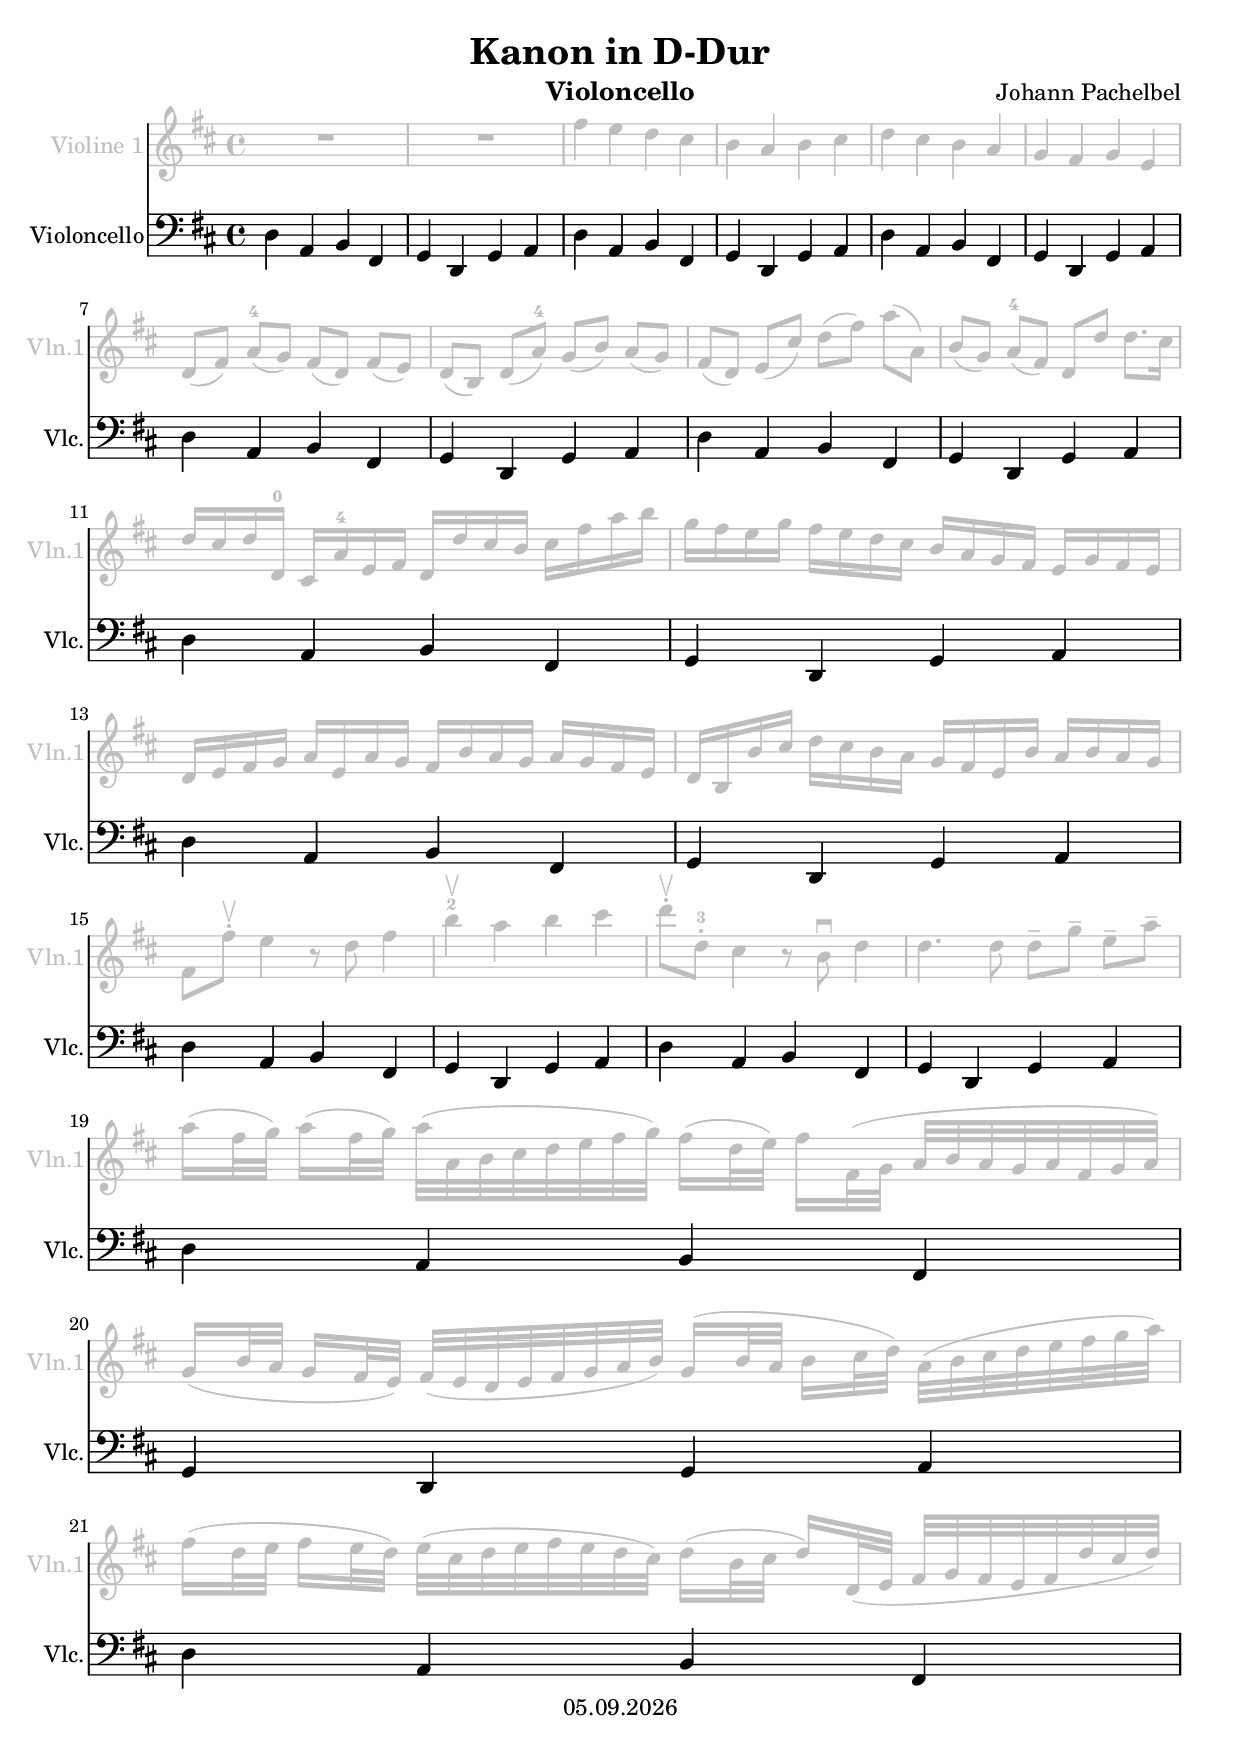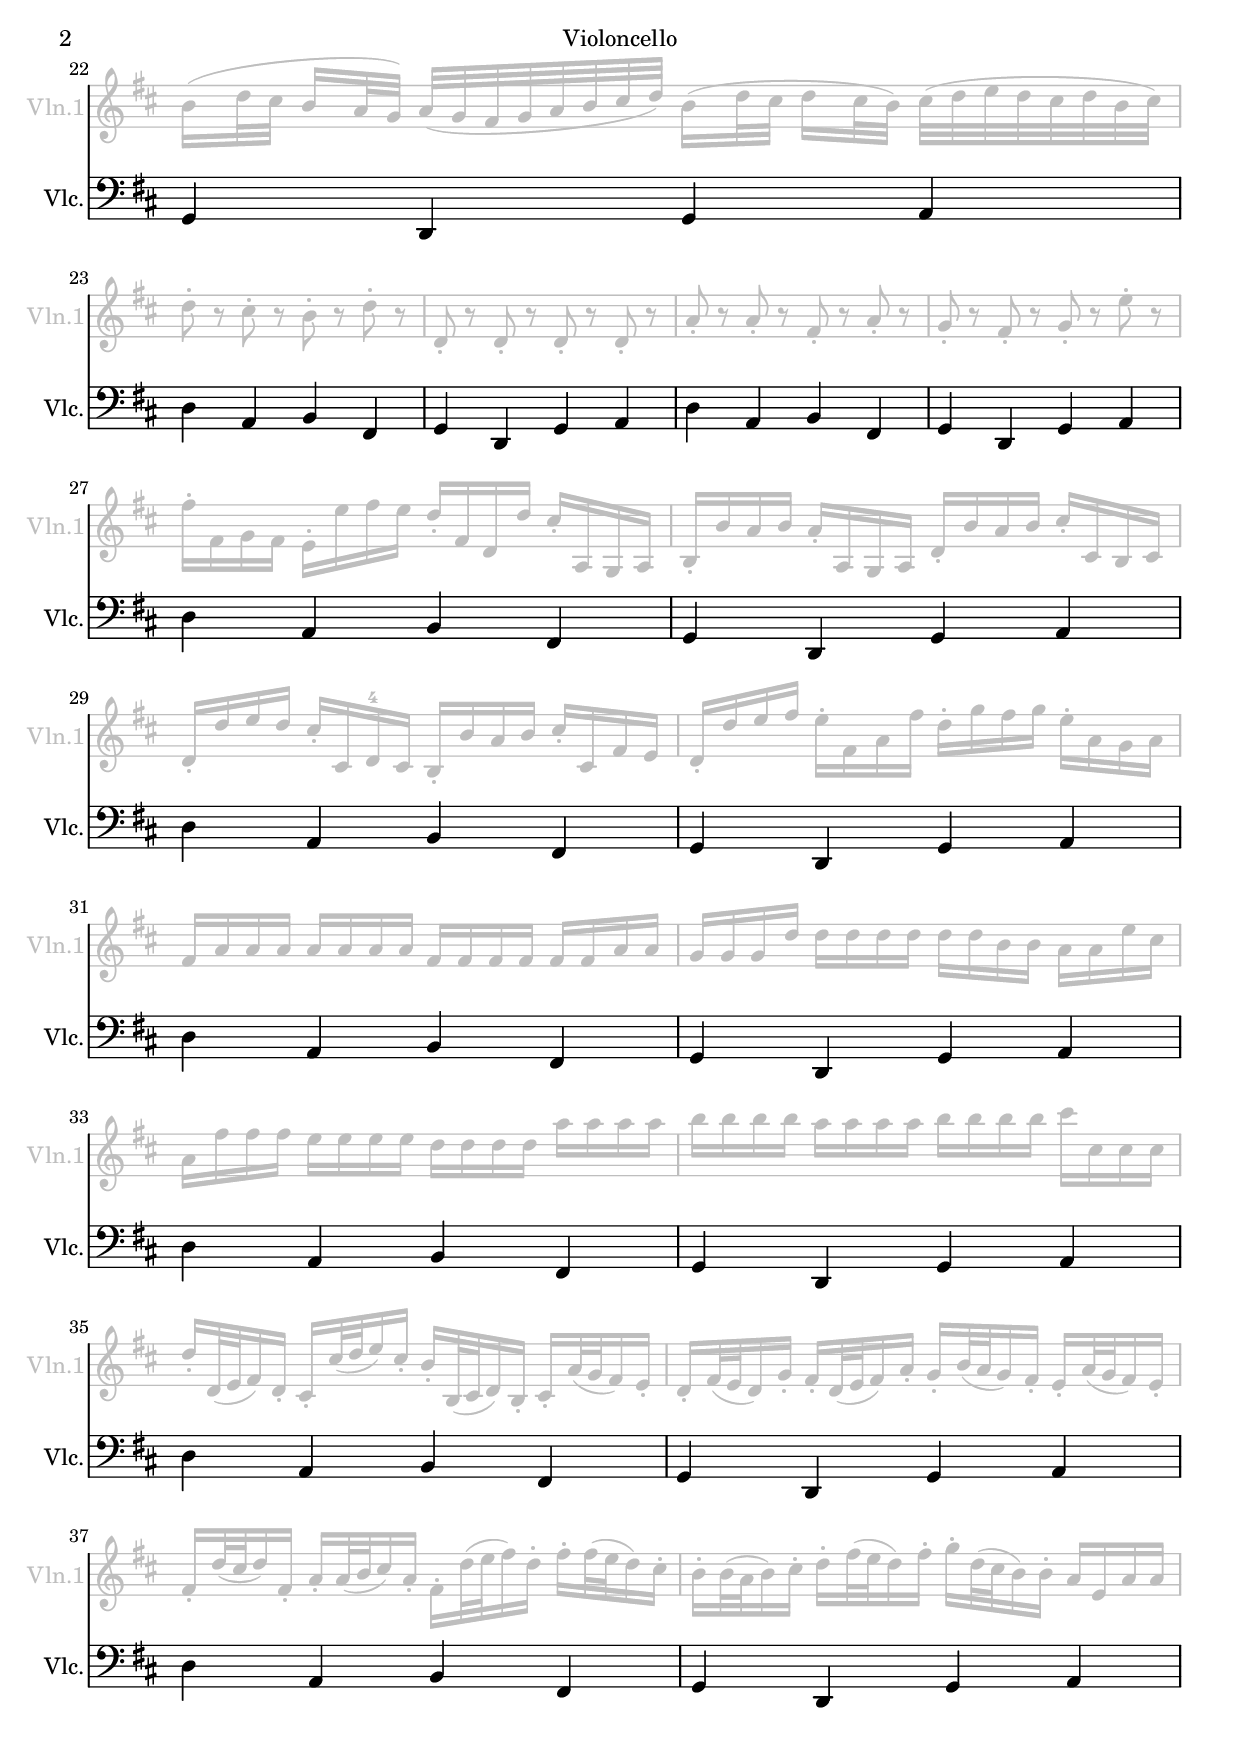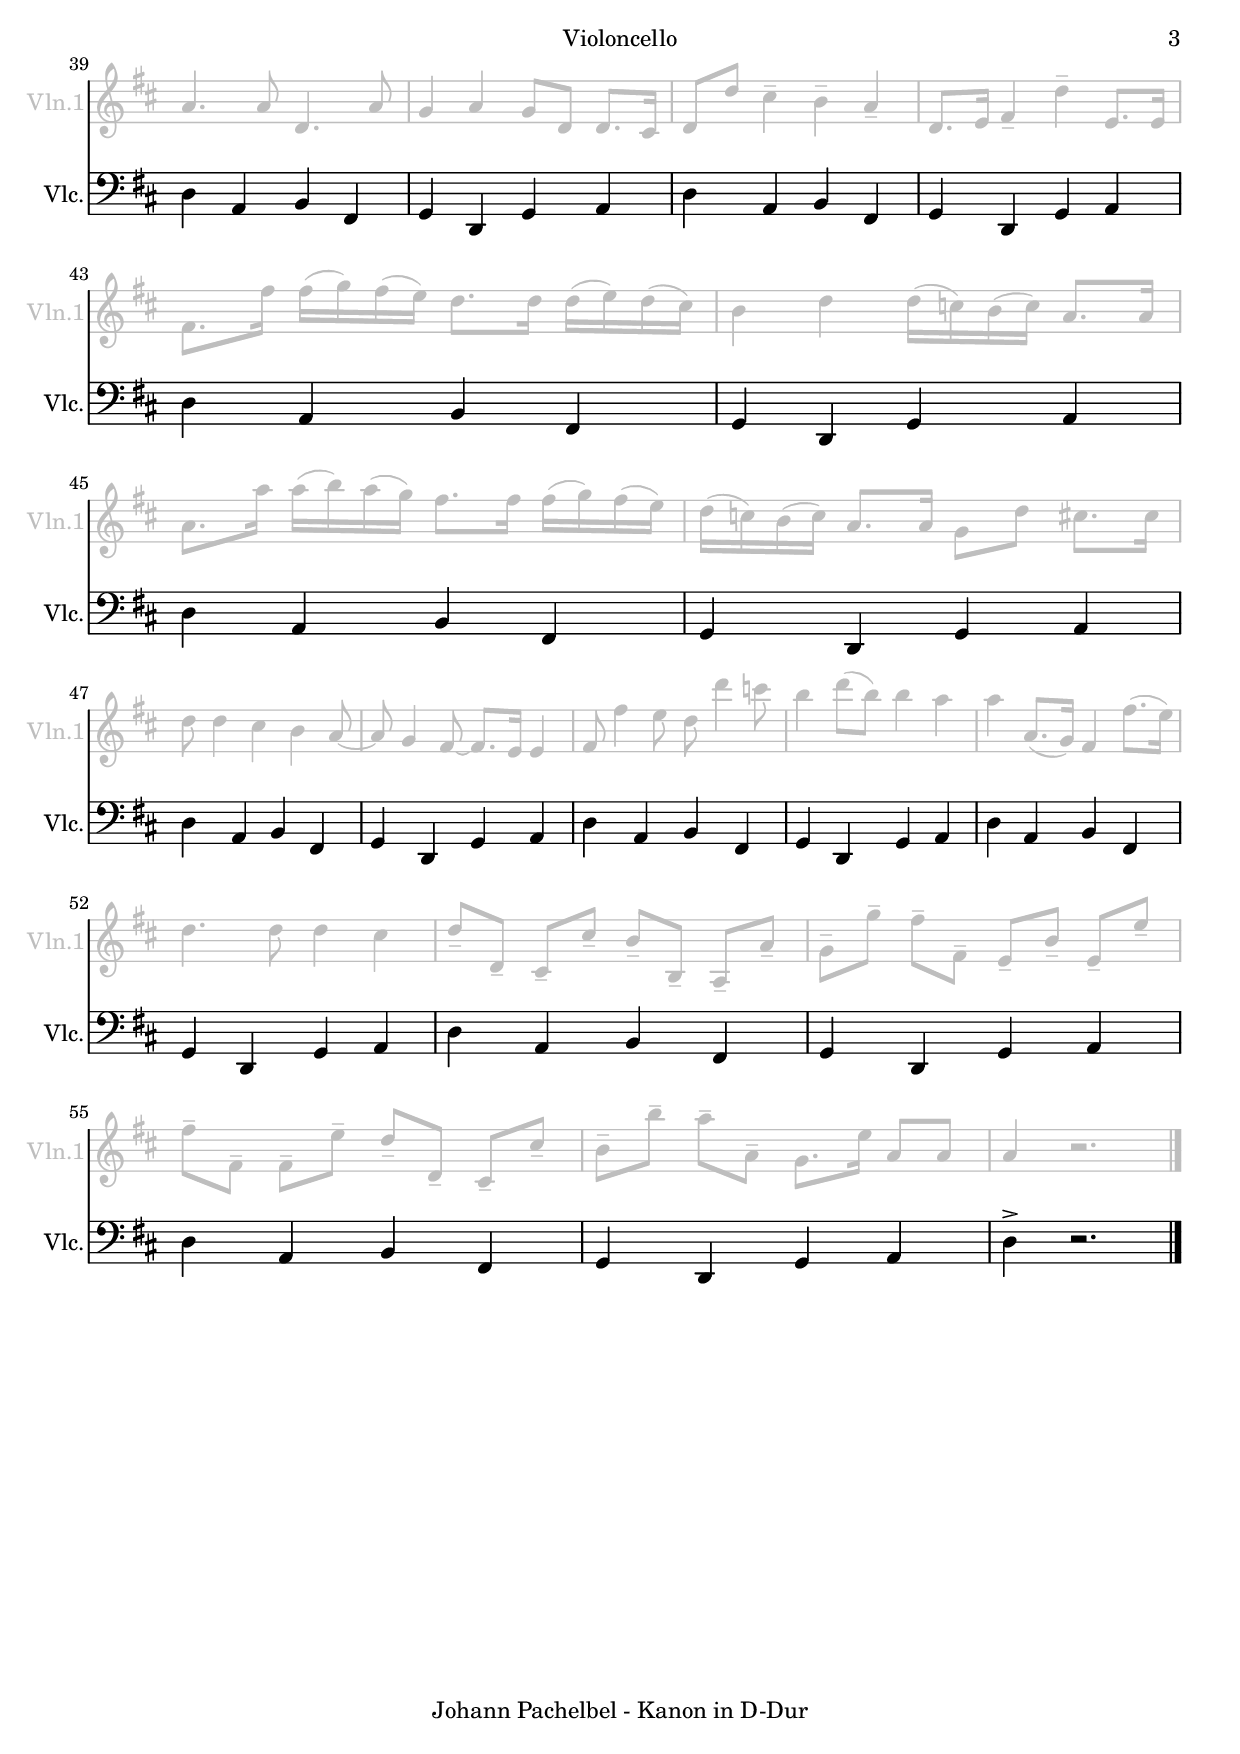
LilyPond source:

\version "2.18.2"

\include "../globals.ily"
\version "2.18.2"
\include "../globals.ily"

violinI = \relative c'' { 
  \globalSettings
  \clef treble
  R1*2 | 
  fis4 e d cis | b a b cis | d cis b a | g fis g e | \break
  d8[( fis]) a^4[( g]) fis[( d]) fis[( e]) | d[( b]) d[( a'^4]) g[( b]) a[( g]) | 
  fis[( d]) e[( cis']) d[( fis]) a[( a,]) | b[( g]) a^4[( fis]) d[ d'] d8. cis16 | \break
  d16 cis d d,^0 cis a'^4 e fis d d' cis b cis fis a b |
  g fis e g fis e d cis b a g fis e g fis e | \break
  d e fis g a e a g fis b a g a g fis e |
  d b b' cis d cis b a g fis e b' a b a g | \break
  fis8[ fis'-. \upbow] e4 r8 d fis4 | b4^2\upbow a b cis | 
  d8-. \upbow [ d,-.^3] cis4 r8 b \downbow d4 | d4. d8 d--[ g--] e--[ a--] | \break
  
  a16 [( fis32 g]) a16 [( fis32 g]) a[( a, b cis d e fis g]) fis16  [( d32 e]) fis16 [ fis,32 ( g] a [ b a g a fis g a]) \break
  g16  [( b32 a] g16[ fis32 e]) fis  [( e d e fis g a b]) g16 [( b32 a] b16[ cis32 d]) a32 [( b cis d e fis g a]) | \break
  fis16 [( d32 e] fis16 [ e32 d]) e32  [( cis d e fis e d cis]) d16 [( b32 cis] d16) [ d,32( e] fis [ g fis e fis d' cis d]) \break
  b16[(  d32 cis] b16[ a32 g]) a  [( g fis g a b cis d]) b16 [( d32 cis] d16[ cis32 b]) cis[( d e d cis d b cis]) | \break
  
  d8-. r cis-. r b-. r d-. r | d,-. r d-. r d-. r d-. r | a'-. r a-. r fis-. r a-. r | g-. r fis-. r g-. r e'-. r | \break
  
  fis16-. fis, g fis e-. e' fis e d-. fis, d d' cis-. a, g a |
  b-. b' a b a-. a, g a d-. b' a b cis-. cis, b cis | \break
  d-. d' e d cis-. cis, d^4 cis b-. b' a b cis-. cis, fis e |
  d-. d' e fis e-. fis, a fis' d-. g fis g e-. a, g a | \break
  
  fis a a a a a a a fis fis fis fis fis fis a a | g g g d' d d d d d d b b a a e' cis | \break
  a fis' fis fis e e e e d d d d a' a a a | b b b b a a a a b b b b cis cis, cis cis | \break
  
  d-. d,32( e fis16) d-. cis-. cis'32( d e16) cis-. b-. b,32( cis d16) b-. cis-. a'32( g fis16) e-. |
  d-. fis32( e d16) g-. fis-. d32( e fis16) a-. g-. b32( a g16) fis-. e-. a32( g fis16) e-. | \break
  fis-. d'32( cis d16) fis,-. a-. a32( b cis16) a-. fis-. d'32( e fis16) d-. fis-. fis32( e d16) cis-. |
  b-. b32( a b16) cis-. d-. fis32( e d16) fis-. g-. d32( cis b16) b-. a e a a | \break
  
  a4. a8 d,4. a'8 | g4 a g8 d d8. cis16 | d8 d' cis4-- b-- a-- | d,8. e16 fis4-- d'-- e,8. e16 | \break
  fis8. fis'16 fis( g) fis( e) d8. d16 d( e) d( cis) | b4 d d16( c) b( c) a8. a16 | \break
  a8. a'16 a( b) a( g) fis8. fis16 fis( g) fis( e) | d( c) b( c) a8. a16 g8 d' cis8. cis16 \break
  
  d8 d4 cis b a8~ | a g4 fis8~ fis8. e16 e4 | fis8 fis'4 e8 d d'4 c8 | b4 d8( b) b4 a | a a,8.( g16) fis4 fis'8.( e16) | \break
  
  d4. d8 d4 cis | d8--[ d,--] cis--[ cis'--] b--[ b,--] a--[ a'--] | g--[ g'--] fis--[ fis,--] e--[ b'--] e,--[ e'--] | \break
  fis--[ fis,--] fis--[ e'--] d--[ d,--] cis--[ cis'--] | b--[ b'--] a--[ a,--] g8. e'16 a,8 a | a4 r2. 
  
  
  \bar "|." }

\version "2.18.2"
\include "../globals.ily"

cello = \relative c {
  \globalSettings
  \clef bass
  d4 a b fis | g4 d g a | 
  d4 a b fis | g4 d g a |
  d4 a b fis | g4 d g a |
  d4 a b fis | g4 d g a |
  d4 a b fis | g4 d g a |
  d4 a b fis | g4 d g a |
  d4 a b fis | g4 d g a |
  d4 a b fis | g4 d g a |
  d4 a b fis | g4 d g a |
  d4 a b fis | g4 d g a |
  d4 a b fis | g4 d g a |
  d4 a b fis | g4 d g a |
  d4 a b fis | g4 d g a |
  d4 a b fis | g4 d g a |
  d4 a b fis | g4 d g a |
  d4 a b fis | g4 d g a |
  d4 a b fis | g4 d g a |
  d4 a b fis | g4 d g a |
  d4 a b fis | g4 d g a |
  d4 a b fis | g4 d g a |
  d4 a b fis | g4 d g a |
  d4 a b fis | g4 d g a |
  d4 a b fis | g4 d g a |
  d4 a b fis | g4 d g a |
  d4 a b fis | g4 d g a |
  d4 a b fis | g4 d g a |
  d4 a b fis | g4 d g a |
  d4 a b fis | g4 d g a |
  d-> r2.
  \bar "|." }


\header {
  instrument = "Violoncello"
}

\score {
  <<
    \new Staff \with { instrumentName = "Violine 1" shortInstrumentName = "Vln.1" } { 
     \applyContext #(override-color-for-all-grobs (x11-color 'gray))
     \violinI 
    }
    \new Staff \with { instrumentName = "Violoncello" shortInstrumentName = "Vlc." } { \cello }    
  >>
  \layout {
    indent = 1.5\cm
    short-indent = 0.5\cm

  }
}
